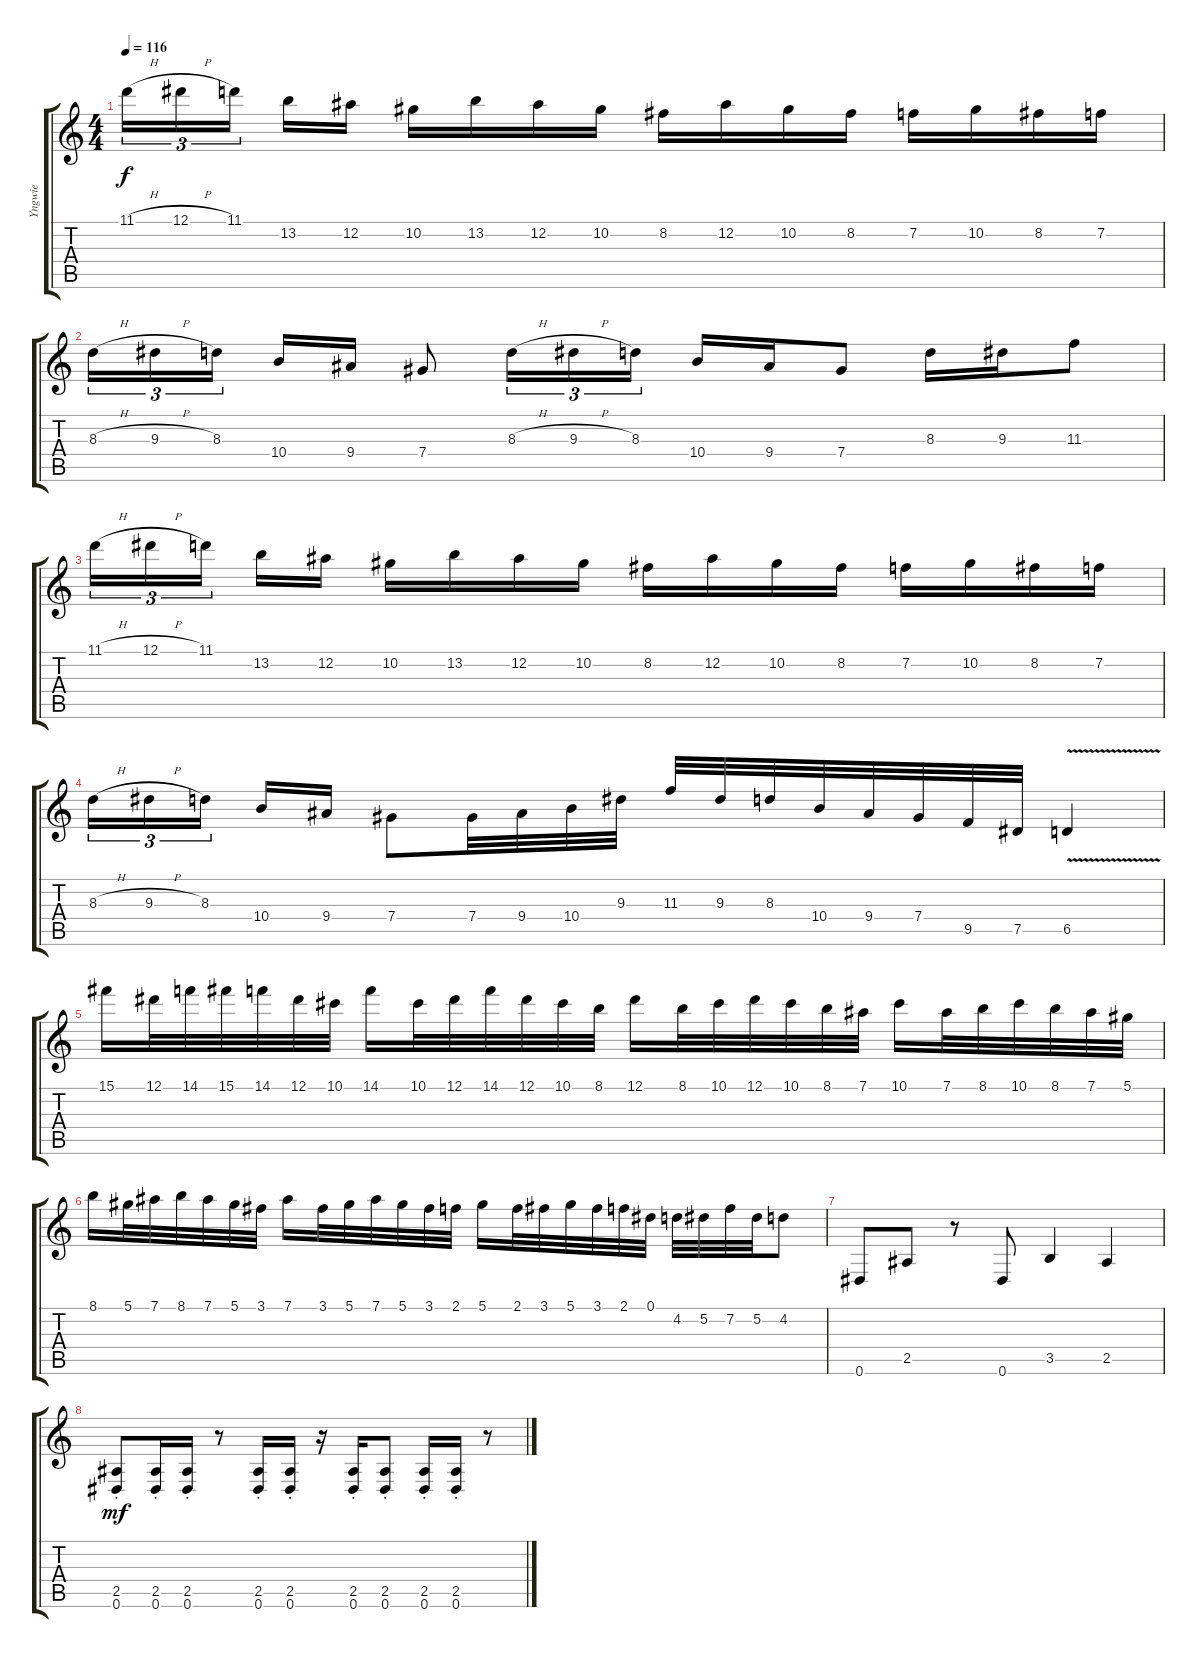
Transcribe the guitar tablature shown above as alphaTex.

\track ("Yngwie" "Yngwie") {instrument distortionguitar}
\staff {score tabs}
\tuning (Eb4 Bb3 Gb3 Db3 Ab2 Eb2) {hide}
\ts (4 4)
\tempo 116
\clef g2
\ks c
11.1{h}.16{tu (3 2) dy f} 12.1{h}.16{tu (3 2)} 11.1.16{tu (3 2)} 13.2.16 12.2.16 10.2.16 13.2.16 12.2.16 10.2.16 8.2.16 12.2.16 10.2.16 8.2.16 7.2.16 10.2.16 8.2.16 7.2.16 |
8.3{h}.16{tu (3 2)} 9.3{h}.16{tu (3 2)} 8.3.16{tu (3 2)} 10.4.16 9.4.16 7.4.8 8.3{h}.16{tu (3 2)} 9.3{h}.16{tu (3 2)} 8.3.16{tu (3 2)} 10.4.16 9.4.16 7.4.8 8.3.16 9.3.16 11.3.8 |
11.1{h}.16{tu (3 2)} 12.1{h}.16{tu (3 2)} 11.1.16{tu (3 2)} 13.2.16 12.2.16 10.2.16 13.2.16 12.2.16 10.2.16 8.2.16 12.2.16 10.2.16 8.2.16 7.2.16 10.2.16 8.2.16 7.2.16 |
8.3{h}.16{tu (3 2)} 9.3{h}.16{tu (3 2)} 8.3.16{tu (3 2)} 10.4.16 9.4.16 7.4.8 7.4.32 9.4.32 10.4.32 9.3.32 11.3.32 9.3.32 8.3.32 10.4.32 9.4.32 7.4.32 9.5.32 7.5.32 6.5{v}.4 |
\section ("" "")
15.1.16 12.1.32 14.1.32 15.1.32 14.1.32 12.1.32 10.1.32 14.1.16 10.1.32 12.1.32 14.1.32 12.1.32 10.1.32 8.1.32 12.1.16 8.1.32 10.1.32 12.1.32 10.1.32 8.1.32 7.1.32 10.1.16 7.1.32 8.1.32 10.1.32 8.1.32 7.1.32 5.1.32 |
8.1.16 5.1.32 7.1.32 8.1.32 7.1.32 5.1.32 3.1.32 7.1.16 3.1.32 5.1.32 7.1.32 5.1.32 3.1.32 2.1.32 5.1.16 2.1.32 3.1.32 5.1.32 3.1.32 2.1.32 0.1.32 4.2.32 5.2.32 7.2.32 5.2.32 4.2.8 |
\section ("" "")
0.6.8 2.5.8 r.8 0.6.8 3.5.4 2.5.4 |
(2.5{st} 0.6{st}).8{dy mf} (2.5{st} 0.6{st}).16 (2.5{st} 0.6{st}).16 r.8 (2.5{st} 0.6{st}).16 (2.5{st} 0.6{st}).16 r.16 (2.5{st} 0.6{st}).16 (2.5{st} 0.6{st}).8 (2.5{st} 0.6{st}).16 (2.5{st} 0.6{st}).16 r.8
